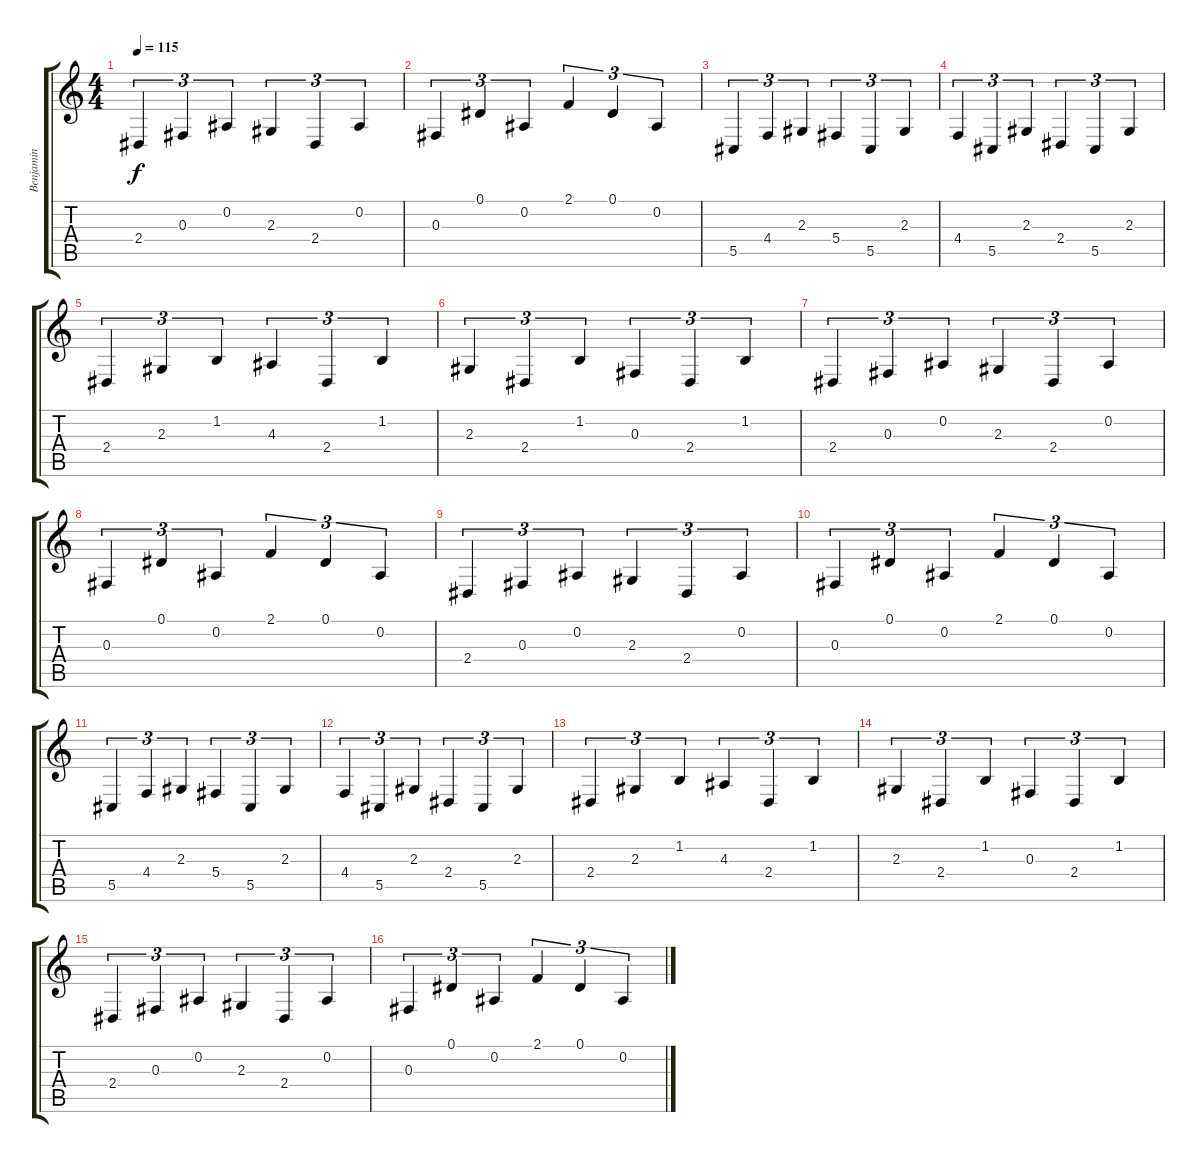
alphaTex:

\track ("Benjamin" "Benjamin") {instrument musicbox}
\staff {score tabs}
\tuning (Eb4 Bb3 Gb3 Db3 Ab2 Eb2) {hide}
\ts (4 4)
\tempo 115
\clef g2
\ks c
2.4.4{tu (3 2) dy f} 0.3.4{tu (3 2)} 0.2.4{tu (3 2)} 2.3.4{tu (3 2)} 2.4.4{tu (3 2)} 0.2.4{tu (3 2)} |
0.3.4{tu (3 2)} 0.1.4{tu (3 2)} 0.2.4{tu (3 2)} 2.1.4{tu (3 2)} 0.1.4{tu (3 2)} 0.2.4{tu (3 2)} |
5.5.4{tu (3 2)} 4.4.4{tu (3 2)} 2.3.4{tu (3 2)} 5.4.4{tu (3 2)} 5.5.4{tu (3 2)} 2.3.4{tu (3 2)} |
4.4.4{tu (3 2)} 5.5.4{tu (3 2)} 2.3.4{tu (3 2)} 2.4.4{tu (3 2)} 5.5.4{tu (3 2)} 2.3.4{tu (3 2)} |
2.4.4{tu (3 2)} 2.3.4{tu (3 2)} 1.2.4{tu (3 2)} 4.3.4{tu (3 2)} 2.4.4{tu (3 2)} 1.2.4{tu (3 2)} |
2.3.4{tu (3 2)} 2.4.4{tu (3 2)} 1.2.4{tu (3 2)} 0.3.4{tu (3 2)} 2.4.4{tu (3 2)} 1.2.4{tu (3 2)} |
2.4.4{tu (3 2)} 0.3.4{tu (3 2)} 0.2.4{tu (3 2)} 2.3.4{tu (3 2)} 2.4.4{tu (3 2)} 0.2.4{tu (3 2)} |
0.3.4{tu (3 2)} 0.1.4{tu (3 2)} 0.2.4{tu (3 2)} 2.1.4{tu (3 2)} 0.1.4{tu (3 2)} 0.2.4{tu (3 2)} |
2.4.4{tu (3 2)} 0.3.4{tu (3 2)} 0.2.4{tu (3 2)} 2.3.4{tu (3 2)} 2.4.4{tu (3 2)} 0.2.4{tu (3 2)} |
0.3.4{tu (3 2)} 0.1.4{tu (3 2)} 0.2.4{tu (3 2)} 2.1.4{tu (3 2)} 0.1.4{tu (3 2)} 0.2.4{tu (3 2)} |
5.5.4{tu (3 2)} 4.4.4{tu (3 2)} 2.3.4{tu (3 2)} 5.4.4{tu (3 2)} 5.5.4{tu (3 2)} 2.3.4{tu (3 2)} |
4.4.4{tu (3 2)} 5.5.4{tu (3 2)} 2.3.4{tu (3 2)} 2.4.4{tu (3 2)} 5.5.4{tu (3 2)} 2.3.4{tu (3 2)} |
2.4.4{tu (3 2)} 2.3.4{tu (3 2)} 1.2.4{tu (3 2)} 4.3.4{tu (3 2)} 2.4.4{tu (3 2)} 1.2.4{tu (3 2)} |
2.3.4{tu (3 2)} 2.4.4{tu (3 2)} 1.2.4{tu (3 2)} 0.3.4{tu (3 2)} 2.4.4{tu (3 2)} 1.2.4{tu (3 2)} |
2.4.4{tu (3 2)} 0.3.4{tu (3 2)} 0.2.4{tu (3 2)} 2.3.4{tu (3 2)} 2.4.4{tu (3 2)} 0.2.4{tu (3 2)} |
0.3.4{tu (3 2)} 0.1.4{tu (3 2)} 0.2.4{tu (3 2)} 2.1.4{tu (3 2)} 0.1.4{tu (3 2)} 0.2.4{tu (3 2)}
